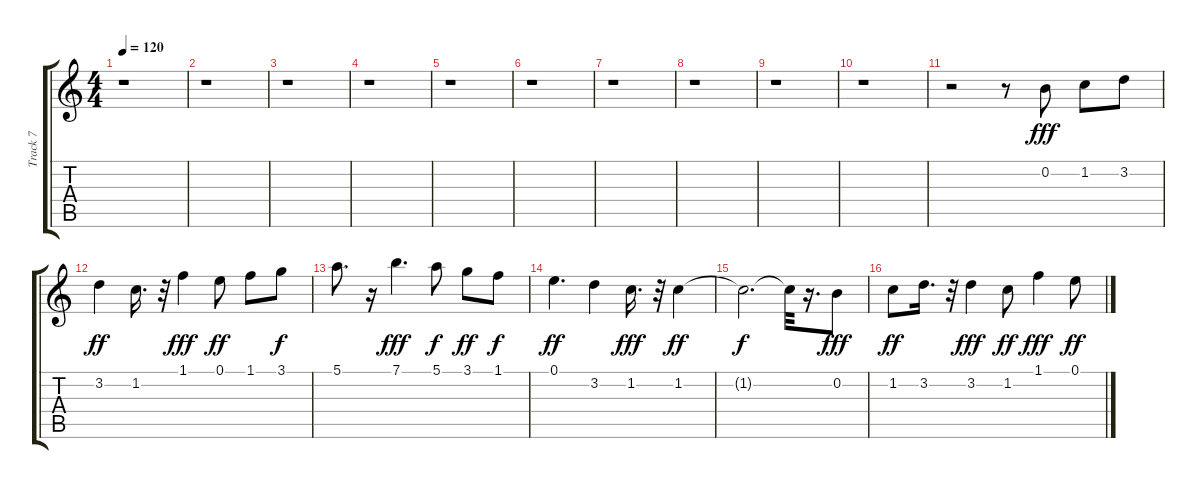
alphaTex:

\track ("Track 7" "Track 7") {instrument acousticguitarsteel}
\staff {score tabs}
\tuning (E4 B3 G3 D3 A2 E2) {hide}
\ts (4 4)
\tempo 120
\clef g2
\ks c
r.1{dy fff} |
r.1 |
r.1 |
r.1 |
r.1 |
r.1 |
r.1 |
r.1 |
r.1 |
r.1 |
r.2 r.8 0.2.8{balance 16 instrument distortionguitar} 1.2.8 3.2.8 |
3.2.4{dy ff} 1.2.16{d} r.32 1.1.4{dy fff} 0.1.8{dy ff} 1.1.8 3.1.8{dy f} |
5.1.8{d} r.16 7.1.4{d dy fff} 5.1.8{dy f} 3.1.8{dy ff} 1.1.8{dy f} |
0.1.4{d dy ff} 3.2.4 1.2.16{d dy fff} r.32 1.2.4{dy ff} |
1.2{t}.2{d dy f} 1.2{t}.32 r.16{d} 0.2.8{dy fff} |
1.2.8{dy ff} 3.2.16{d} r.32 3.2.4{dy fff} 1.2.8{dy ff} 1.1.4{dy fff} 0.1.8{dy ff}
